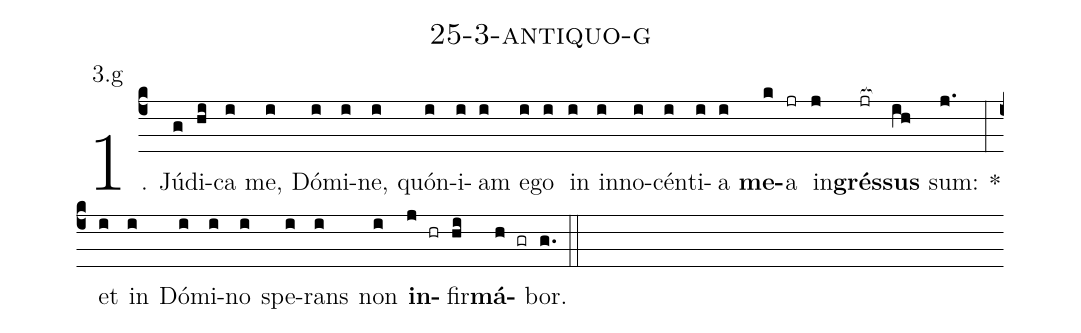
name: 25-3-antiquo-g;
annotation: 3.g;
%%
(c4)1. Jú(g)di(hi)ca(i) me,(i) Dó(i)mi(i)ne,(i) quón(i)i(i)am(i) e(i)go(i) in(i) in(i)no(i)cén(i)ti(i)a(i) <b>me</b>(k)a(jr) in(j)<b>grés</b>(jr[ocb:1{])<b>sus</b>(ih[ocb:0}]) sum:(j.) *(:) et(i) in(i) Dó(i)mi(i)no(i) spe(i)rans(i) non(i) <b>in</b>(j hr)fir(hi)<b>má</b>(h gr)bor.(g.) (::)
